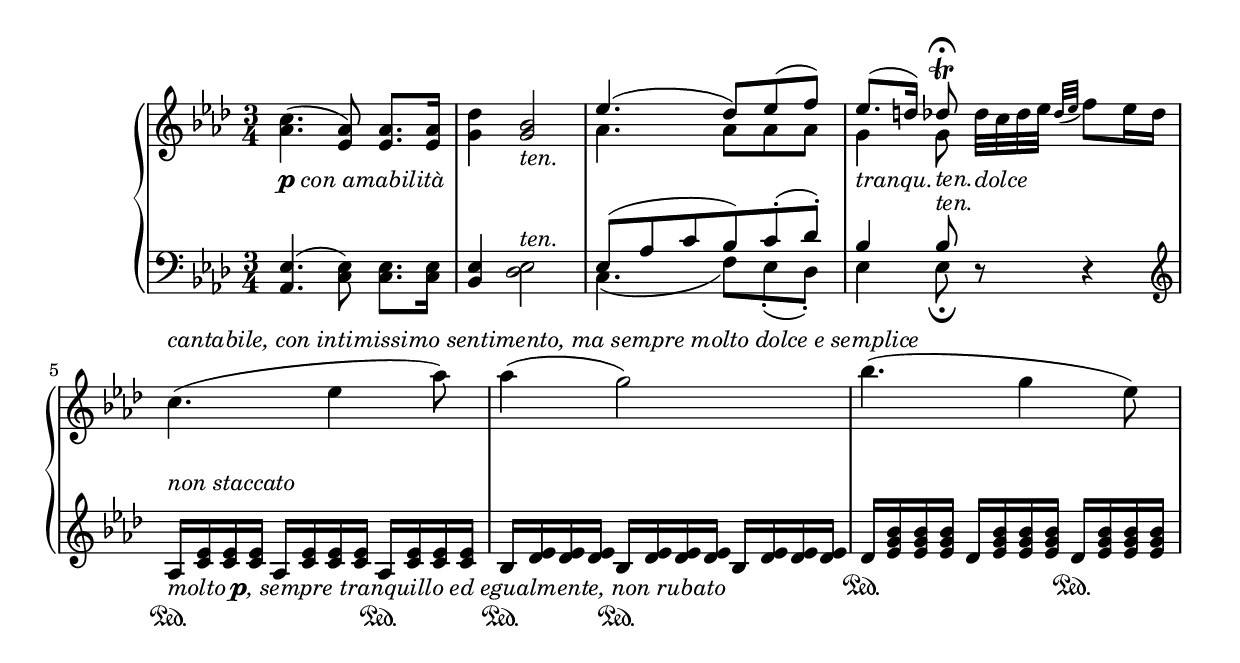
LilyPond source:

%% DO NOT EDIT this file manually; it is automatically
%% generated from LSR http://lsr.di.unimi.it
%% Make any changes in LSR itself, or in Documentation/snippets/new/ ,
%% and then run scripts/auxiliar/makelsr.py
%%
%% This file is in the public domain.
\version "2.18.0"

\header {
  lsrtags = "headword"

  texidoc = "
Text headword

"
  doctitle = "Text headword"
} % begin verbatim

%% http://lsr.di.unimi.it/LSR/Item?id=829
%% see also http://lilypond.org/doc/v2.18/Documentation/notation/text

\include "english.ly"

% NR 1.8 Text

% L. v. Beethoven, Op. 110
% Piano sonata 31
% measures 1 - 7

\layout {
  \context {
    \Score
    \override SpacingSpanner.base-shortest-duration =
    #(ly:make-moment 1/20)
  }
}

\new PianoStaff <<

  % RH staff
  \new Staff {
    \clef treble
    \key af \major
    \time 3/4

    \once \override TextScript.staff-padding = #4
    <c'' af'>4. (
    _ \markup { \dynamic p \italic { con amabilità } }
    <af' ef'>8 )
    <af' ef'>8. [
    <af' ef'>16 ]

    |

    <df'' g'>4
    <bf' g'>2
    _ \markup { \italic { ten. } }

    |

    <<

      \new Voice {
        \voiceOne
        ef''4. (
        df''8 [ )
        ef'' (
        f'' ) ]

        |

        \once \override TextScript.staff-padding = #4
        ef''8. (
        _ \markup { \italic { tranqu. } }
        d''16 )
        df''8 \trill \fermata
        _ \markup { \italic { ten. } }
      }

      \new Voice {
        \voiceTwo
        af'4.
        af'8 [
        af'8
        af'8 ]

        |

        g'4
        g'8
      }

    >>

    \oneVoice
    \once \override TextScript.staff-padding = #4
    df''32
    _ \markup { \italic dolce }
    c''32
    df''32
    ef''32
    \acciaccatura { df''[ ef'' ] }
    f''8
    ef''16
    df''16

    |
    \break
    \overrideProperty Score.NonMusicalPaperColumn.line-break-system-details #'((alignment-distances . (12)))

    c''4. (
    ^ \markup \italic { cantabile, con intimissimo sentimento,
      ma sempre molto dolce e semplice }
    ef''4
    af''8 )

    |

    af''4 (
    g''2 )

    |

    bf''4. (
    g''4
    ef''8 )

    |
  }

  % LH
  \new Staff {
    \clef bass
    \key af \major
    \time 3/4

    <ef af,>4. (
    <ef c>8 )
    <ef c>8. [
    <ef c>16 ]

    |

    <ef bf,>4
    <ef df>2 ^ \markup { \italic ten. }

    |

    <<

      \new Voice {
        \voiceOne
        ef8 [ (
        af8
        c'8
        bf8 )
        c'8 ( \staccato
        df'8 ]  ) \staccato

        |

        bf4
        bf8 ^ \markup { \italic ten. }
      }

      \new Voice {
        \voiceTwo
        c4. (
        f8 [ )
        ef8 ( \staccato
        df8 ] ) \staccato

        |

        ef4
        ef8 \fermata
      }

    >>

    \oneVoice
    r8
    r4
    \clef treble

    |

    \override Staff.SustainPedalLineSpanner.outside-staff-priority = #1000
    \override Staff.SustainPedalLineSpanner.staff-padding = #7
    \once \override TextScript.padding = #2
    af16 \sustainOn
    ^ \markup \italic { non staccato }
    _ \markup \italic { molto \concat { \dynamic { p } , } sempre tranquillo
      ed egualmente, non rubato }
    <ef' c'>16
    <ef' c'>16
    <ef' c'>16
    af16
    <ef' c'>16
    <ef' c'>16
    <ef' c'>16
    af16 \sustainOn
    <ef' c'>16
    <ef' c'>16
    <ef' c'>16

    |

    bf16 \sustainOn
    <ef' df'>16
    <ef' df'>16
    <ef' df'>16
    bf16 \sustainOn
    <ef' df'>16
    <ef' df'>16
    <ef' df'>16
    bf16
    <ef' df'>16
    <ef' df'>16
    <ef' df'>16

    |

    \override Staff.SustainPedalLineSpanner.staff-padding = #4
    df'16 \sustainOn
    <bf' g' ef'>16
    <bf' g' ef'>16
    <bf' g' ef'>16
    df'16
    <bf' g' ef'>16
    <bf' g' ef'>16
    <bf' g' ef'>16
    df'16 \sustainOn
    <bf' g' ef'>16
    <bf' g' ef'>16
    <bf' g' ef'>16

    |
  }

>>
